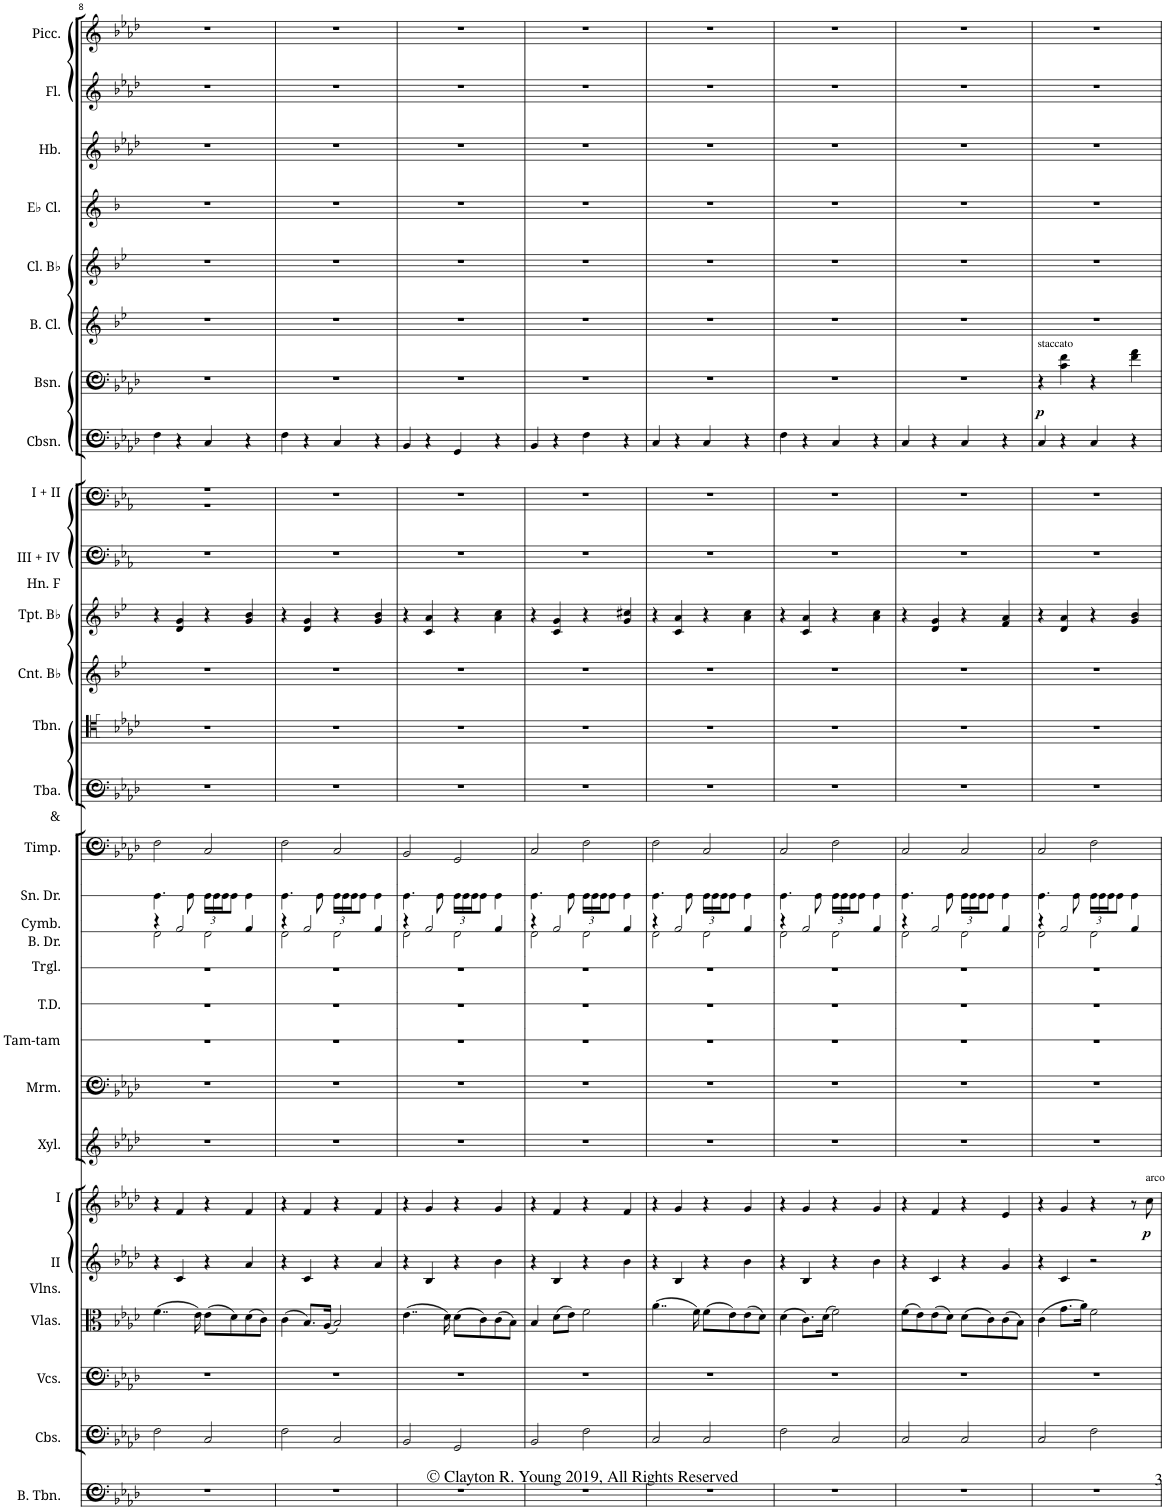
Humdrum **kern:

**kern	**kern	**kern	**kern	**kern	**kern	**dynam	**kern	**kern	**kern	**kern	**kern	**kern	**kern	**kern	**kern	**kern	**kern	**kern	**kern	**kern	**kern	**kern	**dynam	**kern	**kern	**kern	**kern	**kern	**kern
*part28	*part27	*part26	*part25	*part24	*part23	*part23	*part22	*part21	*part20	*part19	*part18	*part17	*part16	*part15	*part14	*part13	*part12	*part11	*part10	*part9	*part8	*part7	*part7	*part6	*part5	*part4	*part3	*part2	*part1
*staff28	*staff27	*staff26	*staff25	*staff24	*staff23	*staff23	*staff22	*staff21	*staff20	*staff19	*staff18	*staff17	*staff16	*staff15	*staff14	*staff13	*staff12	*staff11	*staff10	*staff9	*staff8	*staff7	*staff7	*staff6	*staff5	*staff4	*staff3	*staff2	*staff1
*I"Bass Trombone	*I"Contrabasses	*I"Violoncellos	*I"Violas	*I"II	*I"I     Violins	*	*I"Xylophone	*I"Marimba	*I"Tam-tam	*I"Tenor Drum	*I"Triangle	*I"Cymbals &amp; Bass Drum	*I"Snare Drum	*I"Timpani	*I"One Tuba	*I"3 Trombones     and	*I"Cornets in Bb	*I"Trumpets in Bb	*I"III + IV	*I"I + II     Cors en Fa	*I"Contrabassoon	*I"Bassoons	*	*I"Bass Clarinet	*I"Clarinets in Bb	*I"Eb Clarinet	*I"Hautbois	*I"Flûtes	*I"Piccolo
*I'B. Tbn.	*I'Cbs.	*I'Vcs.	*I'Vlas.	*I'II	*I'I     Vlns.	*	*I'Xyl.	*I'Mrm.	*I'Tam-tam	*I'T.D.	*I'Trgl.	*I'Cymb. B. Dr.	*I'Sn. Dr.	*I'Timp.	*I'Tba.	*	*I'Cnt. Bb	*I'Tpt. Bb	*I'III + IV	*	*I'Cbsn.	*I'Bsn.	*	*I'B. Cl.	*I'Cl. Bb	*I'Eb Cl.	*I'Hb.	*I'Fl.	*I'Picc.
!!LO:PB:g=z
*clefF4	*clefF4	*clefF4	*clefC3	*clefG2	*clefG2	*	*clefG2	*clefF4	*clefX	*clefX	*clefX	*clefX	*clefX	*clefF4	*clefF4	*clefC4	*clefG2	*clefG2	*clefF4	*clefG2	*clefF4	*clefF4	*	*clefG2	*clefG2	*clefG2	*clefG2	*clefG2	*clefG2
*Trd1c2	*Trd7c12	*	*	*	*Trd1c2	*	*Trd-7c-12	*	*	*	*	*	*	*	*	*	*Trd1c2	*Trd7c12	*Trd4c7	*Trd4c7	*Trd7c12	*	*	*Trd8c14	*Trd1c2	*Trd-2c-3	*	*	*Trd-7c-12
*k[b-e-a-d-]	*k[b-e-a-d-]	*k[b-e-a-d-]	*k[b-e-a-d-]	*k[b-e-a-d-]	*k[b-e-a-d-]	*	*k[b-e-a-d-]	*k[b-e-a-d-]	*k[]	*k[]	*k[]	*k[]	*k[]	*k[b-e-a-d-]	*k[b-e-a-d-]	*k[b-e-a-d-]	*k[b-e-]	*k[b-e-]	*k[b-e-a-]	*k[b-e-a-]	*k[b-e-a-d-]	*k[b-e-a-d-]	*	*k[b-e-]	*k[b-e-]	*k[b-]	*k[b-e-a-d-]	*k[b-e-a-d-]	*k[b-e-a-d-]
*M4/4	*M4/4	*M4/4	*M4/4	*M4/4	*M4/4	*	*M4/4	*M4/4	*M4/4	*M4/4	*M4/4	*M4/4	*M4/4	*M4/4	*M4/4	*M4/4	*M4/4	*M4/4	*M4/4	*M4/4	*M4/4	*M4/4	*	*M4/4	*M4/4	*M4/4	*M4/4	*M4/4	*M4/4
=8	=8	=8	=8	=8	=8	=8	=8	=8	=8	=8	=8	=8	=8	=8	=8	=8	=8	=8	=8	=8	=8	=8	=8	=8	=8	=8	=8	=8	=8
*	*	*	*	*	*	*	*	*	*	*	*	*^	*	*	*	*	*	*	*	*^	*	*	*	*	*	*	*	*	*
1r	2F\	1r	(4..f\	4r	4r	.	1r	1r	1r	1r	1r	4r	2Rd\	4.Re\	2F\	1r	1r	1r	4r	1r	1r	1r	4F'\	1r	.	1r	1r	1r	1r	1r	1r
.	.	.	.	4c/	4f/	.	.	.	.	.	.	2Rf/	.	.	.	.	.	.	4d/' 4g/'	.	.	.	4r	.	.	.	.	.	.	.	.
.	.	.	.	.	.	.	.	.	.	.	.	.	.	8Re\	.	.	.	.	.	.	.	.	.	.	.	.	.	.	.	.	.
.	.	.	16e-\)	.	.	.	.	.	.	.	.	.	.	.	.	.	.	.	.	.	.	.	.	.	.	.	.	.	.	.	.
*	*	*	*	*	*	*	*	*	*	*	*	*	*	*Xbrackettup	*	*	*	*	*	*	*	*	*	*	*	*	*	*	*	*	*
.	2C/	.	(8e-\L	4r	4r	.	.	.	.	.	.	.	2Rd\	24Re\LL	2C/	.	.	.	4r	.	.	.	4C'/	.	.	.	.	.	.	.	.
.	.	.	.	.	.	.	.	.	.	.	.	.	.	24Re\	.	.	.	.	.	.	.	.	.	.	.	.	.	.	.	.	.
.	.	.	.	.	.	.	.	.	.	.	.	.	.	24Re\J	.	.	.	.	.	.	.	.	.	.	.	.	.	.	.	.	.
.	.	.	8d-\)	.	.	.	.	.	.	.	.	.	.	8Re\J	.	.	.	.	.	.	.	.	.	.	.	.	.	.	.	.	.
.	.	.	(8d-\	4a-/	4f/	.	.	.	.	.	.	4Rf/	.	4Re\	.	.	.	.	4g/' 4b-/'	.	.	.	4r	.	.	.	.	.	.	.	.
.	.	.	8c\J)	.	.	.	.	.	.	.	.	.	.	.	.	.	.	.	.	.	.	.	.	.	.	.	.	.	.	.	.
*	*	*	*	*	*	*	*	*	*	*	*	*	*	*	*	*	*	*	*	*	*v	*v	*	*	*	*	*	*	*	*	*
=9	=9	=9	=9	=9	=9	=9	=9	=9	=9	=9	=9	=9	=9	=9	=9	=9	=9	=9	=9	=9	=9	=9	=9	=9	=9	=9	=9	=9	=9	=9
1r	2F\	1r	(4c\	4r	4r	.	1r	1r	1r	1r	1r	4r	2Rd\	4.Re\	2F\	1r	1r	1r	4r	1r	1r	4F'\	1r	.	1r	1r	1r	1r	1r	1r
.	.	.	8.B-/L)	4c/	4f/	.	.	.	.	.	.	2Rf/	.	.	.	.	.	.	4d/' 4g/'	.	.	4r	.	.	.	.	.	.	.	.
.	.	.	.	.	.	.	.	.	.	.	.	.	.	8Re\	.	.	.	.	.	.	.	.	.	.	.	.	.	.	.	.
.	.	.	(16A-/Jk	.	.	.	.	.	.	.	.	.	.	.	.	.	.	.	.	.	.	.	.	.	.	.	.	.	.	.
.	2C/	.	2B-/)	4r	4r	.	.	.	.	.	.	.	2Rd\	24Re\LL	2C/	.	.	.	4r	.	.	4C'/	.	.	.	.	.	.	.	.
.	.	.	.	.	.	.	.	.	.	.	.	.	.	24Re\	.	.	.	.	.	.	.	.	.	.	.	.	.	.	.	.
.	.	.	.	.	.	.	.	.	.	.	.	.	.	24Re\J	.	.	.	.	.	.	.	.	.	.	.	.	.	.	.	.
.	.	.	.	.	.	.	.	.	.	.	.	.	.	8Re\J	.	.	.	.	.	.	.	.	.	.	.	.	.	.	.	.
.	.	.	.	4a-/	4f/	.	.	.	.	.	.	4Rf/	.	4Re\	.	.	.	.	4g/' 4b-/'	.	.	4r	.	.	.	.	.	.	.	.
=10	=10	=10	=10	=10	=10	=10	=10	=10	=10	=10	=10	=10	=10	=10	=10	=10	=10	=10	=10	=10	=10	=10	=10	=10	=10	=10	=10	=10	=10	=10
1r	2BB-/	1r	(4..e-\	4r	4r	.	1r	1r	1r	1r	1r	4r	2Rd\	4.Re\	2BB-/	1r	1r	1r	4r	1r	1r	4BB-'/	1r	.	1r	1r	1r	1r	1r	1r
.	.	.	.	4B-/	4g/	.	.	.	.	.	.	2Rf/	.	.	.	.	.	.	4c/' 4a/'	.	.	4r	.	.	.	.	.	.	.	.
.	.	.	.	.	.	.	.	.	.	.	.	.	.	8Re\	.	.	.	.	.	.	.	.	.	.	.	.	.	.	.	.
.	.	.	16d-\)	.	.	.	.	.	.	.	.	.	.	.	.	.	.	.	.	.	.	.	.	.	.	.	.	.	.	.
.	2GG/	.	(8d-\L	4r	4r	.	.	.	.	.	.	.	2Rd\	24Re\LL	2GG/	.	.	.	4r	.	.	4GG'/	.	.	.	.	.	.	.	.
.	.	.	.	.	.	.	.	.	.	.	.	.	.	24Re\	.	.	.	.	.	.	.	.	.	.	.	.	.	.	.	.
.	.	.	.	.	.	.	.	.	.	.	.	.	.	24Re\J	.	.	.	.	.	.	.	.	.	.	.	.	.	.	.	.
.	.	.	8c\)	.	.	.	.	.	.	.	.	.	.	8Re\J	.	.	.	.	.	.	.	.	.	.	.	.	.	.	.	.
.	.	.	(8c\	4b-\	4g/	.	.	.	.	.	.	4Rf/	.	4Re\	.	.	.	.	4a\' 4cc\'	.	.	4r	.	.	.	.	.	.	.	.
.	.	.	8B-\J)	.	.	.	.	.	.	.	.	.	.	.	.	.	.	.	.	.	.	.	.	.	.	.	.	.	.	.
=11	=11	=11	=11	=11	=11	=11	=11	=11	=11	=11	=11	=11	=11	=11	=11	=11	=11	=11	=11	=11	=11	=11	=11	=11	=11	=11	=11	=11	=11	=11
1r	2BB-/	1r	4B-/	4r	4r	.	1r	1r	1r	1r	1r	4r	2Rd\	4.Re\	2C/	1r	1r	1r	4r	1r	1r	4BB-'/	1r	.	1r	1r	1r	1r	1r	1r
.	.	.	(8d-\L	4B-/	4f/	.	.	.	.	.	.	2Rf/	.	.	.	.	.	.	4c/' 4g/'	.	.	4r	.	.	.	.	.	.	.	.
.	.	.	8e-\J)	.	.	.	.	.	.	.	.	.	.	8Re\	.	.	.	.	.	.	.	.	.	.	.	.	.	.	.	.
.	2F\	.	2f\	4r	4r	.	.	.	.	.	.	.	2Rd\	24Re\LL	2F\	.	.	.	4r	.	.	4F'\	.	.	.	.	.	.	.	.
.	.	.	.	.	.	.	.	.	.	.	.	.	.	24Re\	.	.	.	.	.	.	.	.	.	.	.	.	.	.	.	.
.	.	.	.	.	.	.	.	.	.	.	.	.	.	24Re\J	.	.	.	.	.	.	.	.	.	.	.	.	.	.	.	.
.	.	.	.	.	.	.	.	.	.	.	.	.	.	8Re\J	.	.	.	.	.	.	.	.	.	.	.	.	.	.	.	.
.	.	.	.	4b-\	4f/	.	.	.	.	.	.	4Rf/	.	4Re\	.	.	.	.	4g/' 4cc#X/'	.	.	4r	.	.	.	.	.	.	.	.
=12	=12	=12	=12	=12	=12	=12	=12	=12	=12	=12	=12	=12	=12	=12	=12	=12	=12	=12	=12	=12	=12	=12	=12	=12	=12	=12	=12	=12	=12	=12
1r	2C/	1r	(4..a-\	4r	4r	.	1r	1r	1r	1r	1r	4r	2Rd\	4.Re\	2F\	1r	1r	1r	4r	1r	1r	4C'/	1r	.	1r	1r	1r	1r	1r	1r
.	.	.	.	4B-/	4g/	.	.	.	.	.	.	2Rf/	.	.	.	.	.	.	4c/' 4a/'	.	.	4r	.	.	.	.	.	.	.	.
.	.	.	.	.	.	.	.	.	.	.	.	.	.	8Re\	.	.	.	.	.	.	.	.	.	.	.	.	.	.	.	.
.	.	.	16f\)	.	.	.	.	.	.	.	.	.	.	.	.	.	.	.	.	.	.	.	.	.	.	.	.	.	.	.
.	2C/	.	(8f\L	4r	4r	.	.	.	.	.	.	.	2Rd\	24Re\LL	2C/	.	.	.	4r	.	.	4C'/	.	.	.	.	.	.	.	.
.	.	.	.	.	.	.	.	.	.	.	.	.	.	24Re\	.	.	.	.	.	.	.	.	.	.	.	.	.	.	.	.
.	.	.	.	.	.	.	.	.	.	.	.	.	.	24Re\J	.	.	.	.	.	.	.	.	.	.	.	.	.	.	.	.
.	.	.	8e-\)	.	.	.	.	.	.	.	.	.	.	8Re\J	.	.	.	.	.	.	.	.	.	.	.	.	.	.	.	.
.	.	.	(8e-\	4b-\	4g/	.	.	.	.	.	.	4Rf/	.	4Re\	.	.	.	.	4a\' 4cc\'	.	.	4r	.	.	.	.	.	.	.	.
.	.	.	8d-\J)	.	.	.	.	.	.	.	.	.	.	.	.	.	.	.	.	.	.	.	.	.	.	.	.	.	.	.
=13	=13	=13	=13	=13	=13	=13	=13	=13	=13	=13	=13	=13	=13	=13	=13	=13	=13	=13	=13	=13	=13	=13	=13	=13	=13	=13	=13	=13	=13	=13
1r	2F\	1r	(4d-\	4r	4r	.	1r	1r	1r	1r	1r	4r	2Rd\	4.Re\	2C/	1r	1r	1r	4r	1r	1r	4F'\	1r	.	1r	1r	1r	1r	1r	1r
.	.	.	8.c\L)	4B-/	4g/	.	.	.	.	.	.	2Rf/	.	.	.	.	.	.	4c/' 4a/'	.	.	4r	.	.	.	.	.	.	.	.
.	.	.	.	.	.	.	.	.	.	.	.	.	.	8Re\	.	.	.	.	.	.	.	.	.	.	.	.	.	.	.	.
.	.	.	(16d-\Jk	.	.	.	.	.	.	.	.	.	.	.	.	.	.	.	.	.	.	.	.	.	.	.	.	.	.	.
.	2C/	.	2f\)	4r	4r	.	.	.	.	.	.	.	2Rd\	24Re\LL	2F\	.	.	.	4r	.	.	4C'/	.	.	.	.	.	.	.	.
.	.	.	.	.	.	.	.	.	.	.	.	.	.	24Re\	.	.	.	.	.	.	.	.	.	.	.	.	.	.	.	.
.	.	.	.	.	.	.	.	.	.	.	.	.	.	24Re\J	.	.	.	.	.	.	.	.	.	.	.	.	.	.	.	.
.	.	.	.	.	.	.	.	.	.	.	.	.	.	8Re\J	.	.	.	.	.	.	.	.	.	.	.	.	.	.	.	.
.	.	.	.	4b-\	4g/	.	.	.	.	.	.	4Rf/	.	4Re\	.	.	.	.	4a\' 4cc\'	.	.	4r	.	.	.	.	.	.	.	.
=14	=14	=14	=14	=14	=14	=14	=14	=14	=14	=14	=14	=14	=14	=14	=14	=14	=14	=14	=14	=14	=14	=14	=14	=14	=14	=14	=14	=14	=14	=14
1r	2C/	1r	(8f\L	4r	4r	.	1r	1r	1r	1r	1r	4r	2Rd\	4.Re\	2C/	1r	1r	1r	4r	1r	1r	4C'/	1r	.	1r	1r	1r	1r	1r	1r
.	.	.	8e-\)	.	.	.	.	.	.	.	.	.	.	.	.	.	.	.	.	.	.	.	.	.	.	.	.	.	.	.
.	.	.	(8e-\	4c/	4f/	.	.	.	.	.	.	2Rf/	.	.	.	.	.	.	4d/' 4g/'	.	.	4r	.	.	.	.	.	.	.	.
.	.	.	8d-\J)	.	.	.	.	.	.	.	.	.	.	8Re\	.	.	.	.	.	.	.	.	.	.	.	.	.	.	.	.
.	2C/	.	(8d-\L	4r	4r	.	.	.	.	.	.	.	2Rd\	24Re\LL	2C/	.	.	.	4r	.	.	4C'/	.	.	.	.	.	.	.	.
.	.	.	.	.	.	.	.	.	.	.	.	.	.	24Re\	.	.	.	.	.	.	.	.	.	.	.	.	.	.	.	.
.	.	.	.	.	.	.	.	.	.	.	.	.	.	24Re\J	.	.	.	.	.	.	.	.	.	.	.	.	.	.	.	.
.	.	.	8c\)	.	.	.	.	.	.	.	.	.	.	8Re\J	.	.	.	.	.	.	.	.	.	.	.	.	.	.	.	.
.	.	.	(8c\	4g/	4e-/	.	.	.	.	.	.	4Rf/	.	4Re\	.	.	.	.	4f/' 4a/'	.	.	4r	.	.	.	.	.	.	.	.
.	.	.	8B-\J)	.	.	.	.	.	.	.	.	.	.	.	.	.	.	.	.	.	.	.	.	.	.	.	.	.	.	.
=15	=15	=15	=15	=15	=15	=15	=15	=15	=15	=15	=15	=15	=15	=15	=15	=15	=15	=15	=15	=15	=15	=15	=15	=15	=15	=15	=15	=15	=15	=15
!	!	!	!	!	!	!	!	!	!	!	!	!	!	!	!	!	!	!	!	!	!	!	!LO:TX:a:t=staccato	!	!	!	!	!	!	!
!	!	!	!	!	!	!	!	!	!	!	!	!	!	!	!	!	!	!	!	!	!	!	!	!LO:DY:b	!	!	!	!	!	!
1r	2C/	1r	(4c\	4r	4r	.	1r	1r	1r	1r	1r	4r	2Rd\	4.Re\	2C/	1r	1r	1r	4r	1r	1r	4C'/	4r	p	1r	1r	1r	1r	1r	1r
.	.	.	8.g\L	4c/	4g/	.	.	.	.	.	.	2Rf/	.	.	.	.	.	.	4d/' 4a/'	.	.	4r	4c\' 4f\'	.	.	.	.	.	.	.
.	.	.	.	.	.	.	.	.	.	.	.	.	.	8Re\	.	.	.	.	.	.	.	.	.	.	.	.	.	.	.	.
.	.	.	16a-\Jk)	.	.	.	.	.	.	.	.	.	.	.	.	.	.	.	.	.	.	.	.	.	.	.	.	.	.	.
.	2F\	.	2f\	2r	4r	.	.	.	.	.	.	.	2Rd\	24Re\LL	2F\	.	.	.	4r	.	.	4C'/	4r	.	.	.	.	.	.	.
.	.	.	.	.	.	.	.	.	.	.	.	.	.	24Re\	.	.	.	.	.	.	.	.	.	.	.	.	.	.	.	.
.	.	.	.	.	.	.	.	.	.	.	.	.	.	24Re\J	.	.	.	.	.	.	.	.	.	.	.	.	.	.	.	.
.	.	.	.	.	.	.	.	.	.	.	.	.	.	8Re\J	.	.	.	.	.	.	.	.	.	.	.	.	.	.	.	.
.	.	.	.	.	8r	.	.	.	.	.	.	4Rf/	.	4Re\	.	.	.	.	4g/' 4b-/'	.	.	4r	4f\' 4a-\'	.	.	.	.	.	.	.
!	!	!	!	!	!LO:TX:a:t=arco	!	!	!	!	!	!	!	!	!	!	!	!	!	!	!	!	!	!	!	!	!	!	!	!	!
!	!	!	!	!	!	!LO:DY:b	!	!	!	!	!	!	!	!	!	!	!	!	!	!	!	!	!	!	!	!	!	!	!	!
.	.	.	.	.	8cc\	p	.	.	.	.	.	.	.	.	.	.	.	.	.	.	.	.	.	.	.	.	.	.	.	.
*	*	*	*	*	*	*	*	*	*	*	*	*v	*v	*	*	*	*	*	*	*	*	*	*	*	*	*	*	*	*	*
=	=	=	=	=	=	=	=	=	=	=	=	=	=	=	=	=	=	=	=	=	=	=	=	=	=	=	=	=	=
*-	*-	*-	*-	*-	*-	*-	*-	*-	*-	*-	*-	*-	*-	*-	*-	*-	*-	*-	*-	*-	*-	*-	*-	*-	*-	*-	*-	*-	*-
